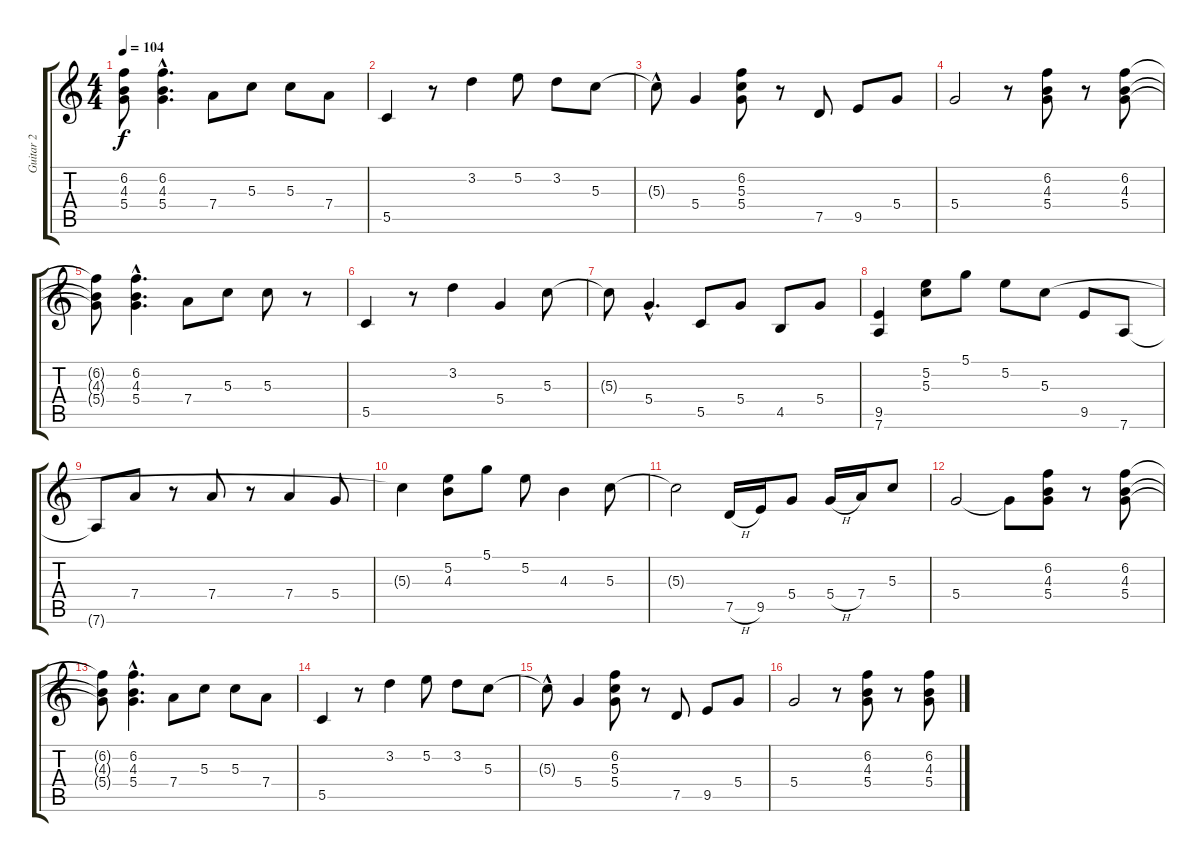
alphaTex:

\track ("Guitar 2" "Guitar 2") {instrument electricguitarclean}
\staff {score tabs}
\tuning (D4 B3 G3 D3 G2 D2) {hide}
\ts (4 4)
\tempo 104
\clef g2
\ks c
(6.2{t} 4.3{t} 5.4{t}).8{dy f} (6.2{hac} 4.3{hac} 5.4{hac}).4{d} 7.4.8 5.3.8 5.3.8 7.4.8 |
5.5.4 r.8 3.2.4 5.2.8 3.2.8 5.3.8 |
5.3{hac t}.8 5.4.4 (6.2 5.3 5.4).8 r.8 7.5.8 9.5.8 5.4.8 |
5.4.2 r.8 (6.2 4.3 5.4).8 r.8 (6.2 4.3 5.4).8 |
(6.2{t} 4.3{t} 5.4{t}).8 (6.2{hac} 4.3{hac} 5.4{hac}).4{d} 7.4.8 5.3.8 5.3.8 r.8 |
5.5.4 r.8 3.2.4 5.4.4 5.3.8 |
5.3{t}.8 5.4{hac}.4{d} 5.5.8 5.4.8 4.5.8 5.4.8 |
(9.5 7.6).4 (5.2 5.3).8 5.1.8 5.2.8 5.3.8 9.5.8 7.6.8 |
7.6{t}.8 7.4.8 r.8 7.4.8 r.8 7.4.4 5.4.8 |
5.3{t}.4 (5.2 4.3).8 5.1.8 5.2.8 4.3.4 5.3.8 |
5.3{t}.2 7.5{h}.16 9.5.16 5.4.8 5.4{h}.16 7.4.16 5.3.8 |
5.4.2 5.4{t}.8 (6.2 4.3 5.4).8 r.8 (6.2 4.3 5.4).8 |
(6.2{t} 4.3{t} 5.4{t}).8 (6.2{hac} 4.3{hac} 5.4{hac}).4{d} 7.4.8 5.3.8 5.3.8 7.4.8 |
5.5.4 r.8 3.2.4 5.2.8 3.2.8 5.3.8 |
5.3{hac t}.8 5.4.4 (6.2 5.3 5.4).8 r.8 7.5.8 9.5.8 5.4.8 |
5.4.2 r.8 (6.2 4.3 5.4).8 r.8 (6.2 4.3 5.4).8
